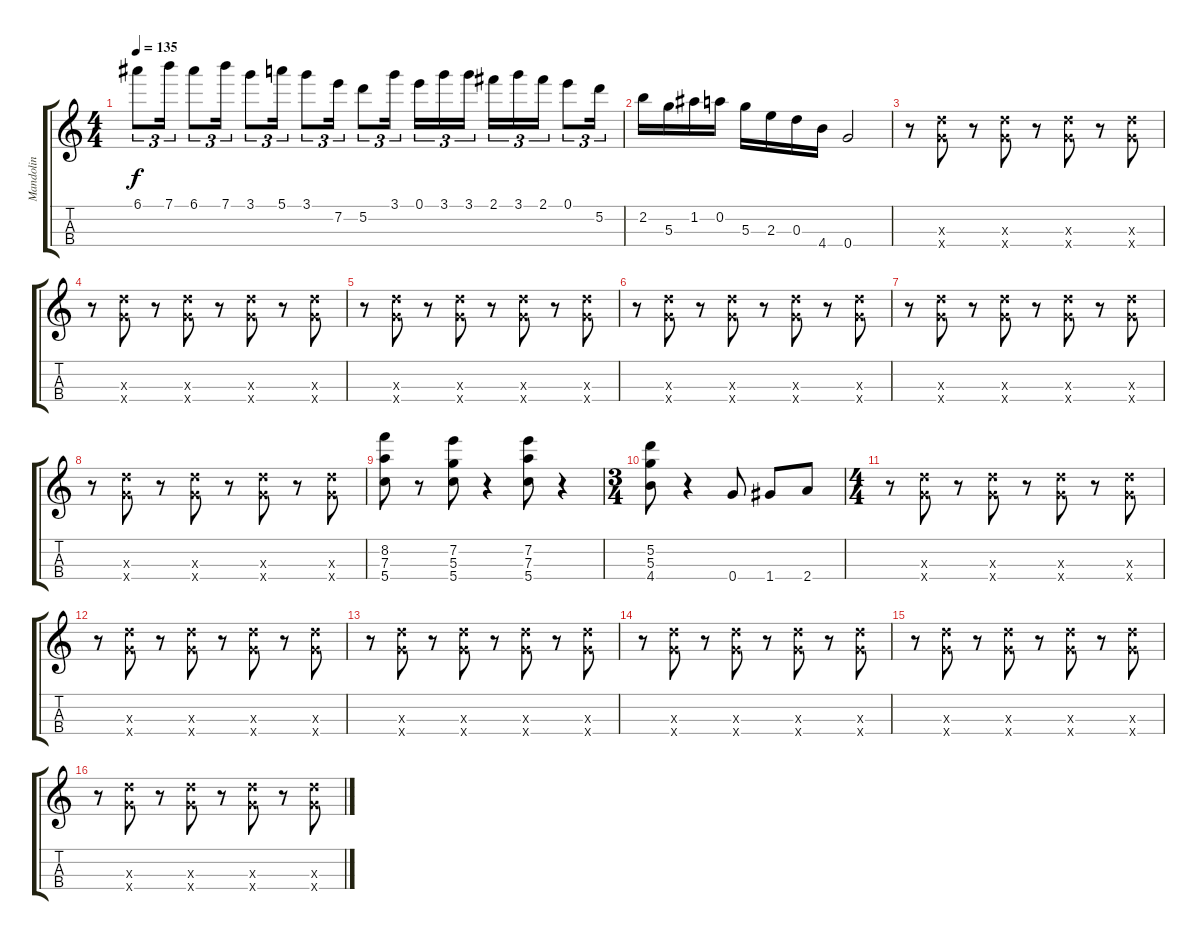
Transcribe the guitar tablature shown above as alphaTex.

\track ("Mandolin" "Mandolin") {instrument banjo}
\staff {score tabs}
\tuning (E5 A4 D4 G3) {hide}
\displaytranspose 12
\ts (4 4)
\tempo 135
\clef g2
\ks c
6.1.8{tu (3 2) dy f} 7.1.16{tu (3 2)} 6.1.8{tu (3 2)} 7.1.16{tu (3 2)} 3.1.8{tu (3 2)} 5.1.16{tu (3 2)} 3.1.8{tu (3 2)} 7.2.16{tu (3 2)} 5.2.8{tu (3 2)} 3.1.16{tu (3 2) beam splitsecondary} 0.1.16{tu (3 2)} 3.1.16{tu (3 2)} 3.1.16{tu (3 2)} 2.1.16{tu (3 2)} 3.1.16{tu (3 2)} 2.1.16{tu (3 2)} 0.1.8{tu (3 2)} 5.2.16{tu (3 2)} |
2.2.16 5.3.16 1.2.16 0.2.16 5.3.16 2.3.16 0.3.16 4.4.16 0.4.2 |
r.8 (0.3{x} 0.4{x}).8 r.8 (0.3{x} 0.4{x}).8 r.8 (0.3{x} 0.4{x}).8 r.8 (0.3{x} 0.4{x}).8 |
r.8 (0.3{x} 0.4{x}).8 r.8 (0.3{x} 0.4{x}).8 r.8 (0.3{x} 0.4{x}).8 r.8 (0.3{x} 0.4{x}).8 |
r.8 (0.3{x} 0.4{x}).8 r.8 (0.3{x} 0.4{x}).8 r.8 (0.3{x} 0.4{x}).8 r.8 (0.3{x} 0.4{x}).8 |
r.8 (0.3{x} 0.4{x}).8 r.8 (0.3{x} 0.4{x}).8 r.8 (0.3{x} 0.4{x}).8 r.8 (0.3{x} 0.4{x}).8 |
r.8 (0.3{x} 0.4{x}).8 r.8 (0.3{x} 0.4{x}).8 r.8 (0.3{x} 0.4{x}).8 r.8 (0.3{x} 0.4{x}).8 |
r.8 (0.3{x} 0.4{x}).8 r.8 (0.3{x} 0.4{x}).8 r.8 (0.3{x} 0.4{x}).8 r.8 (0.3{x} 0.4{x}).8 |
(8.2 7.3 5.4).8 r.8 (7.2 5.3 5.4).8 r.4 (7.2 7.3 5.4).8 r.4 |
\ts (3 4)
(5.2 5.3 4.4).8 r.4 0.4.8 1.4.8 2.4.8 |
\ts (4 4)
r.8 (0.3{x} 0.4{x}).8 r.8 (0.3{x} 0.4{x}).8 r.8 (0.3{x} 0.4{x}).8 r.8 (0.3{x} 0.4{x}).8 |
r.8 (0.3{x} 0.4{x}).8 r.8 (0.3{x} 0.4{x}).8 r.8 (0.3{x} 0.4{x}).8 r.8 (0.3{x} 0.4{x}).8 |
r.8 (0.3{x} 0.4{x}).8 r.8 (0.3{x} 0.4{x}).8 r.8 (0.3{x} 0.4{x}).8 r.8 (0.3{x} 0.4{x}).8 |
r.8 (0.3{x} 0.4{x}).8 r.8 (0.3{x} 0.4{x}).8 r.8 (0.3{x} 0.4{x}).8 r.8 (0.3{x} 0.4{x}).8 |
r.8 (0.3{x} 0.4{x}).8 r.8 (0.3{x} 0.4{x}).8 r.8 (0.3{x} 0.4{x}).8 r.8 (0.3{x} 0.4{x}).8 |
r.8 (0.3{x} 0.4{x}).8 r.8 (0.3{x} 0.4{x}).8 r.8 (0.3{x} 0.4{x}).8 r.8 (0.3{x} 0.4{x}).8
